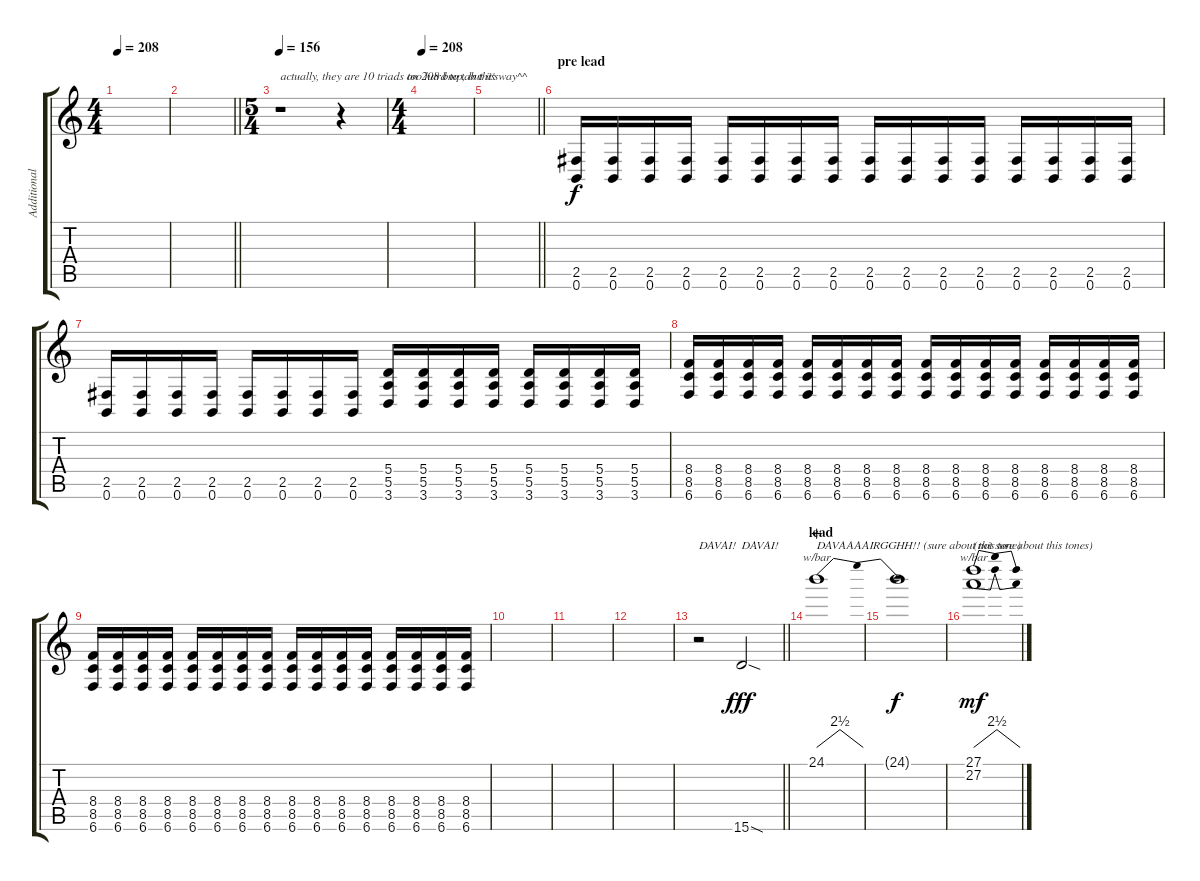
\track ("Additional Stuff" "Additional") {instrument distortionguitar}
\staff {score tabs}
\tuning (B3 Gb3 D3 A2 E2 B1) {hide}
\ts (4 4)
\tempo 208
\clef g2
\ks c
|
\barLineRight lightlight
|
\ts (5 4)
\section ("" "")
\tempo 156
r.1{txt "actually, they are 10 triads on 208 bmp, but it's"} r.4{txt "                      too hard to tab this way^^"} |
\ts (4 4)
\tempo 208
|
\barLineRight lightlight
|
\section ("" "pre lead")
(2.5 0.6).16{dy f instrument distortionguitar} (2.5 0.6).16 (2.5 0.6).16 (2.5 0.6).16 (2.5 0.6).16 (2.5 0.6).16 (2.5 0.6).16 (2.5 0.6).16 (2.5 0.6).16 (2.5 0.6).16 (2.5 0.6).16 (2.5 0.6).16 (2.5 0.6).16 (2.5 0.6).16 (2.5 0.6).16 (2.5 0.6).16 |
(2.5 0.6).16 (2.5 0.6).16 (2.5 0.6).16 (2.5 0.6).16 (2.5 0.6).16 (2.5 0.6).16 (2.5 0.6).16 (2.5 0.6).16 (5.4 5.5 3.6).16 (5.4 5.5 3.6).16 (5.4 5.5 3.6).16 (5.4 5.5 3.6).16 (5.4 5.5 3.6).16 (5.4 5.5 3.6).16 (5.4 5.5 3.6).16 (5.4 5.5 3.6).16 |
(8.4 8.5 6.6).16 (8.4 8.5 6.6).16 (8.4 8.5 6.6).16 (8.4 8.5 6.6).16 (8.4 8.5 6.6).16 (8.4 8.5 6.6).16 (8.4 8.5 6.6).16 (8.4 8.5 6.6).16 (8.4 8.5 6.6).16 (8.4 8.5 6.6).16 (8.4 8.5 6.6).16 (8.4 8.5 6.6).16 (8.4 8.5 6.6).16 (8.4 8.5 6.6).16 (8.4 8.5 6.6).16 (8.4 8.5 6.6).16 |
(8.4 8.5 6.6).16 (8.4 8.5 6.6).16 (8.4 8.5 6.6).16 (8.4 8.5 6.6).16 (8.4 8.5 6.6).16 (8.4 8.5 6.6).16 (8.4 8.5 6.6).16 (8.4 8.5 6.6).16 (8.4 8.5 6.6).16 (8.4 8.5 6.6).16 (8.4 8.5 6.6).16 (8.4 8.5 6.6).16 (8.4 8.5 6.6).16 (8.4 8.5 6.6).16 (8.4 8.5 6.6).16 (8.4 8.5 6.6).16 |
|
|
|
\barLineRight lightlight
r.2{txt "DAVAI!" volume 16 instrument distortionguitar} 15.6{sod}.2{txt "DAVAI!" dy fff} |
\section ("" "lead")
24.1.1{tbe (dip default 0 0 38 10 56 10 60 0) txt "DAVAAAAIRGGHH!! (sure about this tone)" wahc} |
24.1{t}.1{dy f} |
(27.1 27.2).1{tbe (dip default 0 0 30 10 56 10 60 0) txt "(not sure about this tones)" dy mf}
